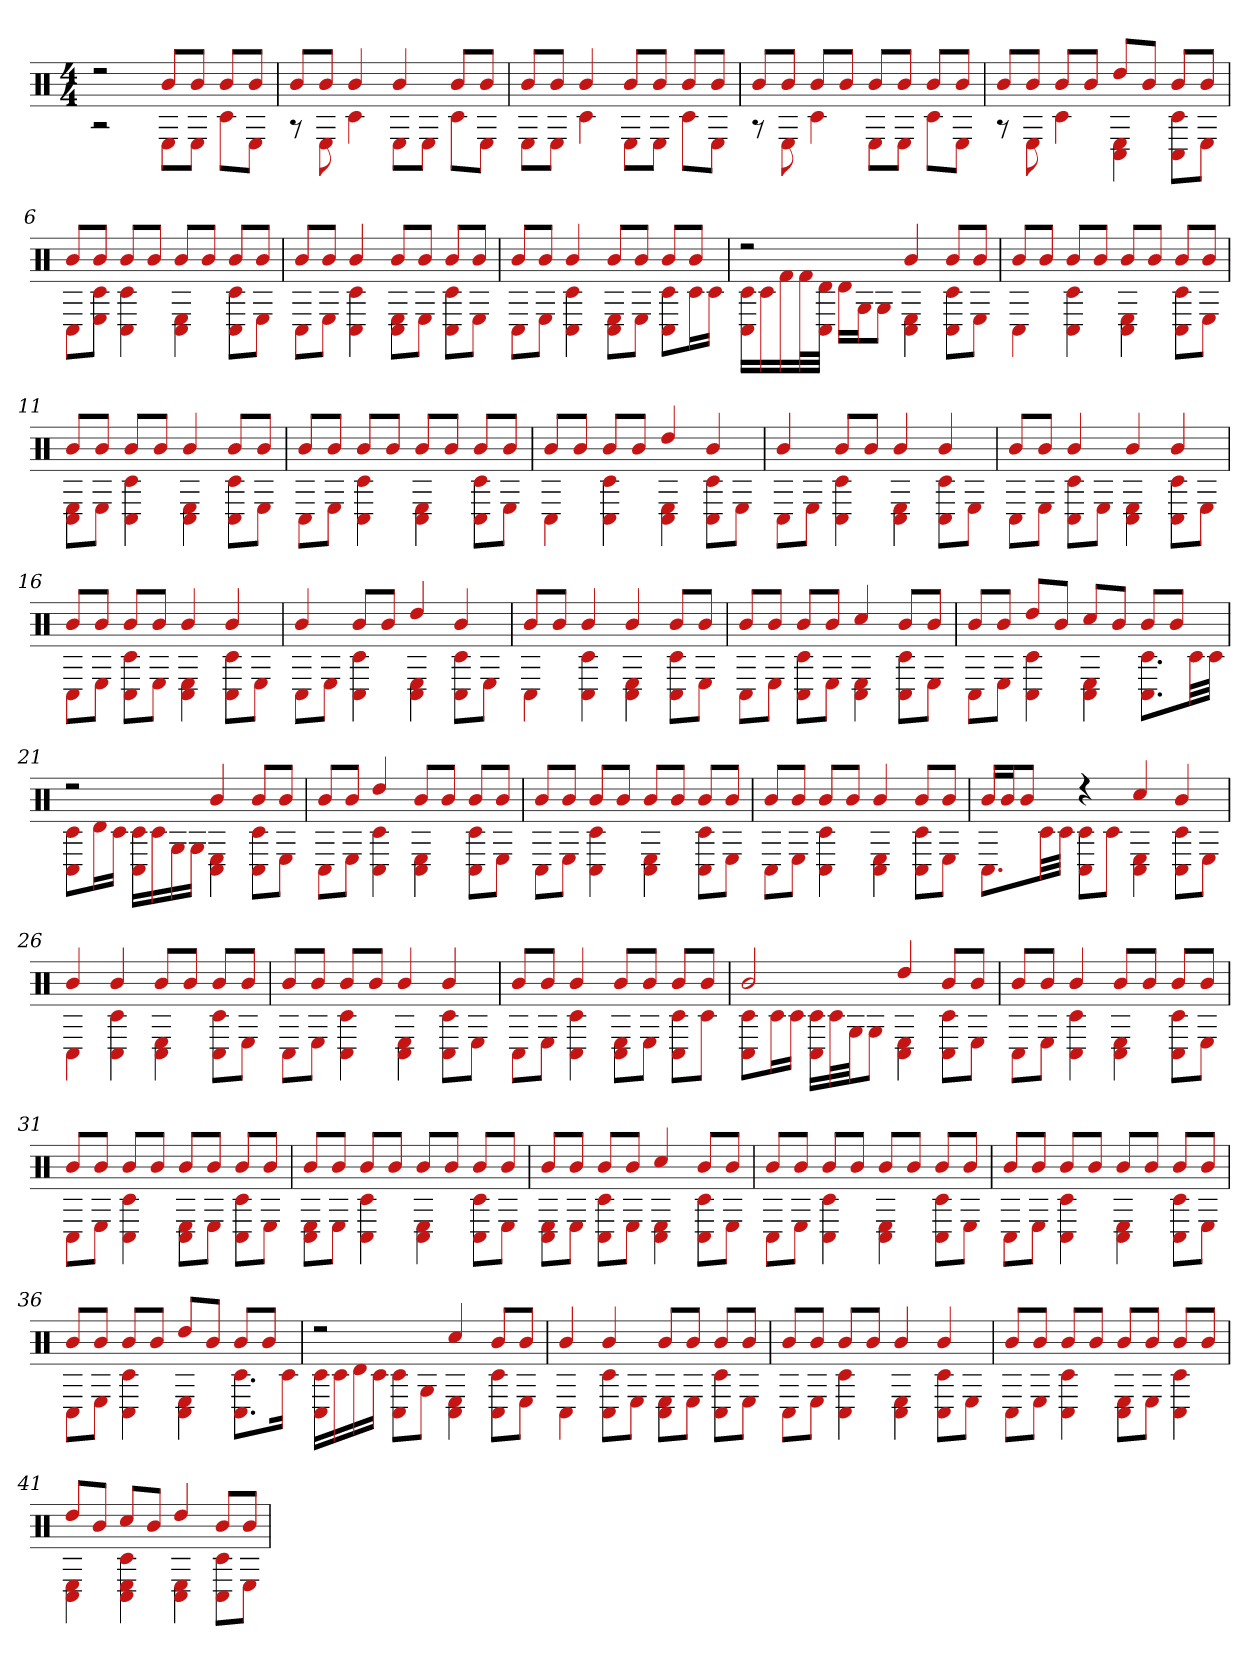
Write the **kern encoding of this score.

**kern
*part1
*staff1
*clefX
*k[]
*M4/4
=1
*^
2r	2r
8bL	8EL
8bJ	8EJ
8bL	8c#L
8bJ	8EJ
=2	=2
8bL	8r
8bJ	8E
4b	4c#
4b	8EL
.	8EJ
8bL	8c#L
8bJ	8EJ
=3	=3
8bL	8EL
8bJ	8EJ
4b	4c#
8bL	8EL
8bJ	8EJ
8bL	8c#L
8bJ	8EJ
=4	=4
8bL	8r
8bJ	8E
8bL	4c#
8bJ	.
8bL	8EL
8bJ	8EJ
8bL	8c#L
8bJ	8EJ
=5	=5
8bL	8r
8bJ	8E
8bL	4c#
8bJ	.
8ddL	4C# 4E
8bJ	.
8bL	8C# 8c#L
8bJ	8EJ
=6	=6
8bL	8C#L
8bJ	8c# 8EJ
8bL	4C# 4c#
8bJ	.
8bL	4C# 4E
8bJ	.
8bL	8C# 8c#L
8bJ	8EJ
=7	=7
8bL	8C#L
8bJ	8EJ
4b	4C# 4c#
8bL	8C# 8EL
8bJ	8EJ
8bL	8C# 8c#L
8bJ	8EJ
=8	=8
8bL	8C#L
8bJ	8EJ
4b	4C# 4c#
8bL	8C# 8EL
8bJ	8EJ
8bL	8C# 8c#L
8bJ	16c#L
.	16c#JJ
=9	=9
2r	16C# 16c#LL
.	16c#
.	16f#
.	32f#L
.	32C# 32dJJJ
.	16dLL
.	16GJ
.	8GJ
4b	4C# 4E
8bL	8C# 8c#L
8bJ	8EJ
=10	=10
8bL	4C#
8bJ	.
8bL	4C# 4c#
8bJ	.
8bL	4C# 4E
8bJ	.
8bL	8C# 8c#L
8bJ	8EJ
=11	=11
8bL	8C# 8EL
8bJ	8EJ
8bL	4C# 4c#
8bJ	.
4b	4E 4C#
8bL	8C# 8c#L
8bJ	8EJ
=12	=12
8bL	8C#L
8bJ	8EJ
8bL	4C# 4c#
8bJ	.
8bL	4C# 4E
8bJ	.
8bL	8C# 8c#L
8bJ	8EJ
=13	=13
8bL	4C#
8bJ	.
8bL	4C# 4c#
8bJ	.
4dd	4C# 4E
4b	8C# 8c#L
.	8EJ
=14	=14
4b	8C#L
.	8EJ
8bL	4C# 4c#
8bJ	.
4b	4C# 4E
4b	8C# 8c#L
.	8EJ
=15	=15
8bL	8C#L
8bJ	8EJ
4b	8C# 8c#L
.	8EJ
4b	4C# 4E
4b	8C# 8c#L
.	8EJ
=16	=16
8bL	8C#L
8bJ	8EJ
8bL	8C# 8c#L
8bJ	8EJ
4b	4C# 4E
4b	8C# 8c#L
.	8EJ
=17	=17
4b	8C#L
.	8EJ
8bL	4C# 4c#
8bJ	.
4dd	4C# 4E
4b	8C# 8c#L
.	8EJ
=18	=18
8bL	4C#
8bJ	.
4b	4C# 4c#
4b	4C# 4E
8bL	8C# 8c#L
8bJ	8EJ
=19	=19
8bL	8C#L
8bJ	8EJ
8bL	8C# 8c#L
8bJ	8EJ
4cc#	4C# 4E
8bL	8C# 8c#L
8bJ	8EJ
=20	=20
8bL	8C#L
8bJ	8EJ
8ddL	4C# 4c#
8bJ	.
8cc#L	4C# 4E
8bJ	.
8bL	8.C# 8.c#L
8bJ	.
.	32c#LL
.	32c#JJJ
=21	=21
2r	8C# 8c#L
.	16dL
.	16c#JJ
.	16C# 16c#LL
.	16c#
.	16G
.	16GJJ
4b	4C# 4E
8bL	8C# 8c#L
8bJ	8EJ
=22	=22
8bL	8C#L
8bJ	8EJ
4dd	4C# 4c#
8bL	4C# 4E
8bJ	.
8bL	8C# 8c#L
8bJ	8EJ
=23	=23
8bL	8C#L
8bJ	8EJ
8bL	4C# 4c#
8bJ	.
8bL	4C# 4E
8bJ	.
8bL	8C# 8c#L
8bJ	8EJ
=24	=24
8bL	8C#L
8bJ	8EJ
8bL	4C# 4c#
8bJ	.
4b	4C# 4E
8bL	8C# 8c#L
8bJ	8EJ
=25	=25
16bLL	8.C#L
16bJ	.
8bJ	.
.	32c#LL
.	32c#JJJ
4r	8C# 8c#L
.	8c#J
4cc#	4C# 4E
4b	8C# 8c#L
.	8EJ
=26	=26
4b	4C#
4b	4c# 4C#
8bL	4C# 4E
8bJ	.
8bL	8C# 8c#L
8bJ	8EJ
=27	=27
8bL	8C#L
8bJ	8EJ
8bL	4C# 4c#
8bJ	.
4b	4C# 4E
4b	8c# 8C#L
.	8EJ
=28	=28
8bL	8C#L
8bJ	8EJ
4b	4C# 4c#
8bL	8C# 8EL
8bJ	8EJ
8bL	8C# 8c#L
8bJ	8c#J
=29	=29
2b	8C# 8c#L
.	16c#L
.	16c#JJ
.	16C# 16c#LL
.	32c#L
.	32GJJ
.	8GJ
4dd	4C# 4E
8bL	8C# 8c#L
8bJ	8EJ
=30	=30
8bL	8C#L
8bJ	8EJ
4b	4C# 4c#
8bL	4C# 4E
8bJ	.
8bL	8c# 8C#L
8bJ	8EJ
=31	=31
8bL	8C#L
8bJ	8EJ
8bL	4C# 4c#
8bJ	.
8bL	8C# 8EL
8bJ	8EJ
8bL	8c# 8C#L
8bJ	8EJ
=32	=32
8bL	8C# 8EL
8bJ	8EJ
8bL	4C# 4c#
8bJ	.
8bL	4C# 4E
8bJ	.
8bL	8C# 8c#L
8bJ	8EJ
=33	=33
8bL	8E 8C#L
8bJ	8EJ
8bL	8C# 8c#L
8bJ	8EJ
4cc#	4C# 4E
8bL	8C# 8c#L
8bJ	8EJ
=34	=34
8bL	8C#L
8bJ	8EJ
8bL	4C# 4c#
8bJ	.
8bL	4C# 4E
8bJ	.
8bL	8C# 8c#L
8bJ	8EJ
=35	=35
8bL	8C#L
8bJ	8EJ
8bL	4C# 4c#
8bJ	.
8bL	4C# 4E
8bJ	.
8bL	8C# 8c#L
8bJ	8EJ
=36	=36
8bL	8C#L
8bJ	8EJ
8bL	4C# 4c#
8bJ	.
8ddL	4C# 4E
8bJ	.
8bL	8.C# 8.c#L
8bJ	.
.	16c#Jk
=37	=37
2r	16C# 16c#LL
.	16c#
.	16d
.	16c#JJ
.	8C# 8c#L
.	8GJ
4cc#	4C# 4E
8bL	8C# 8c#L
8bJ	8EJ
=38	=38
4b	4C#
4b	8C# 8c#L
.	8EJ
8bL	8C# 8EL
8bJ	8EJ
8bL	8C# 8c#L
8bJ	8EJ
=39	=39
8bL	8C#L
8bJ	8EJ
8bL	4C# 4c#
8bJ	.
4b	4C# 4E
4b	8C# 8c#L
.	8EJ
=40	=40
8bL	8C#L
8bJ	8EJ
8bL	4C# 4c#
8bJ	.
8bL	8C# 8EL
8bJ	8EJ
8bL	4C# 4c#
8bJ	.
=41	=41
8ddL	4C# 4E
8bJ	.
8cc#L	4C# 4E 4c#
8bJ	.
4dd	4C# 4E
8bL	8C# 8c#L
8bJ	8EJ
*v	*v
=
*-
